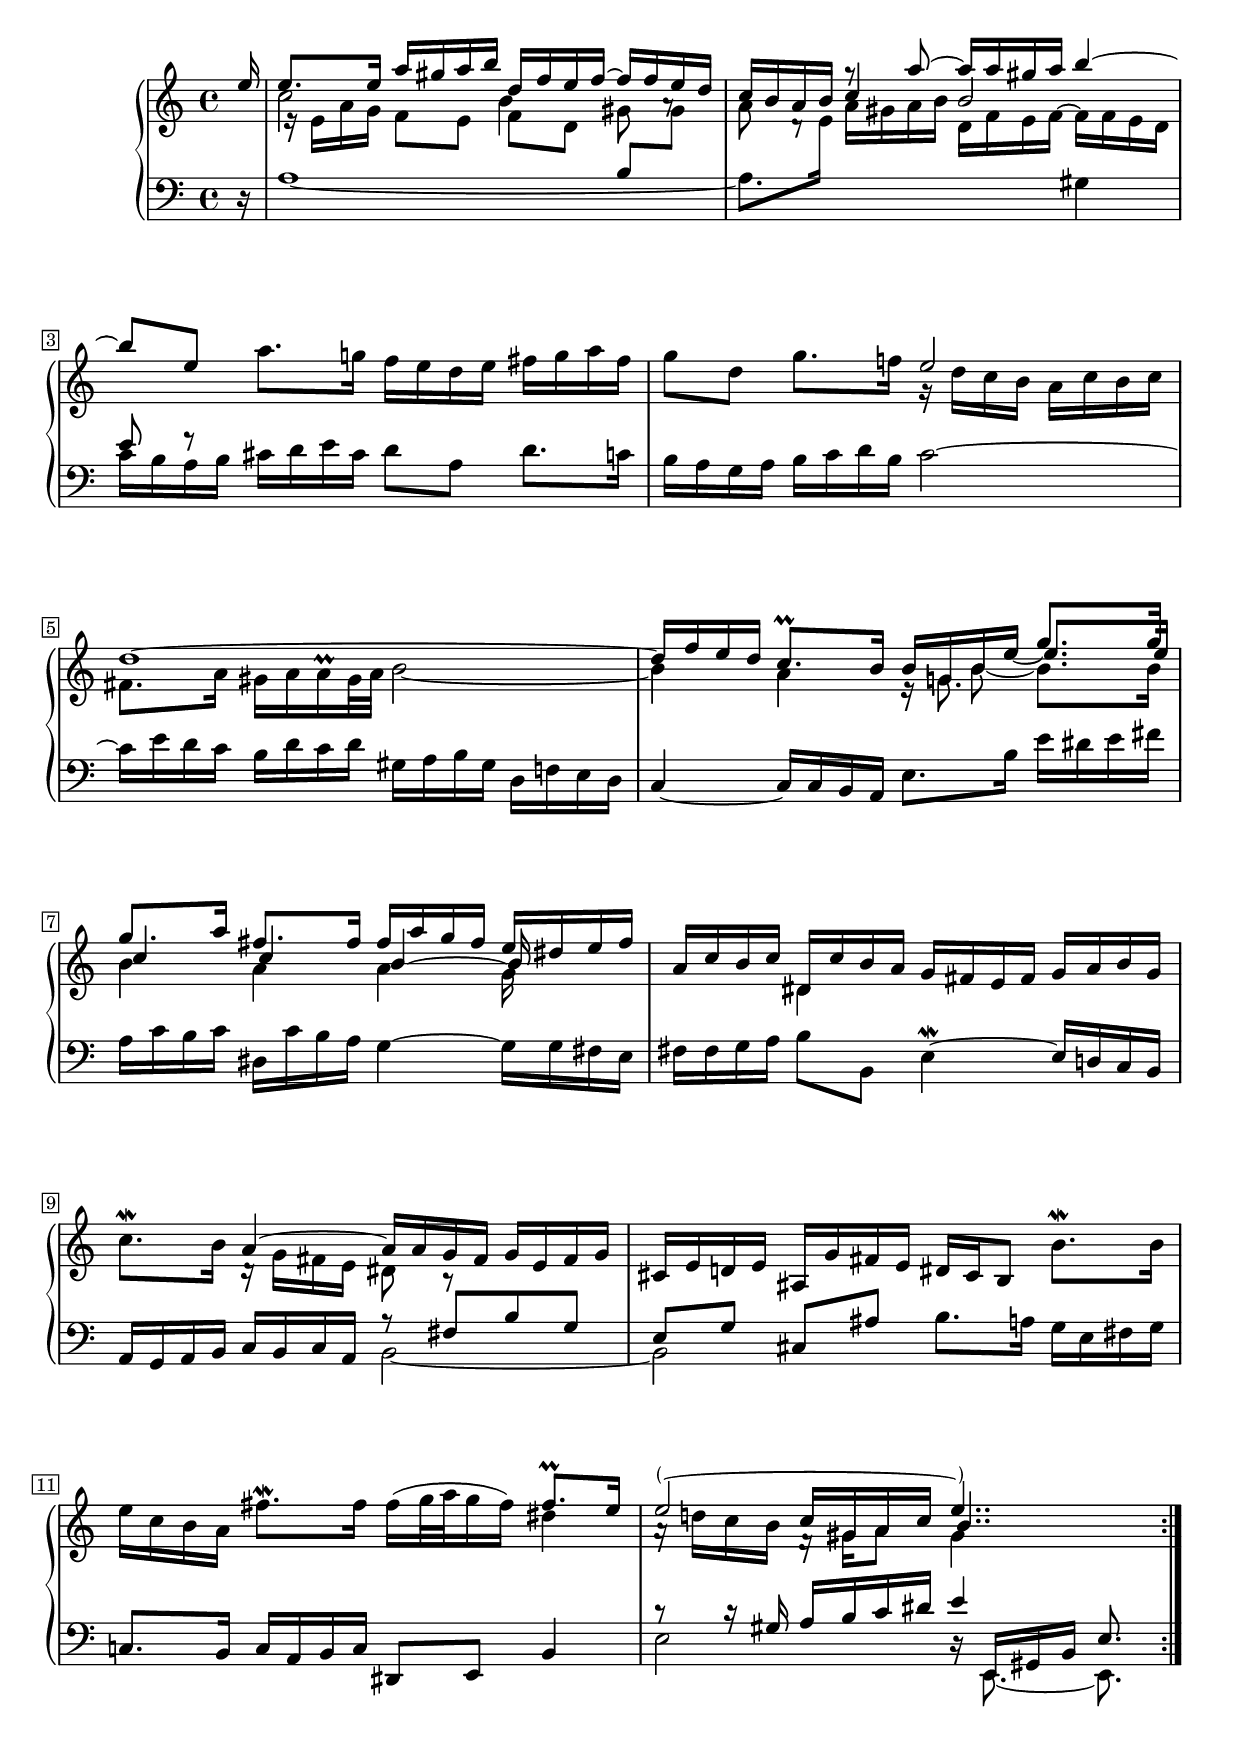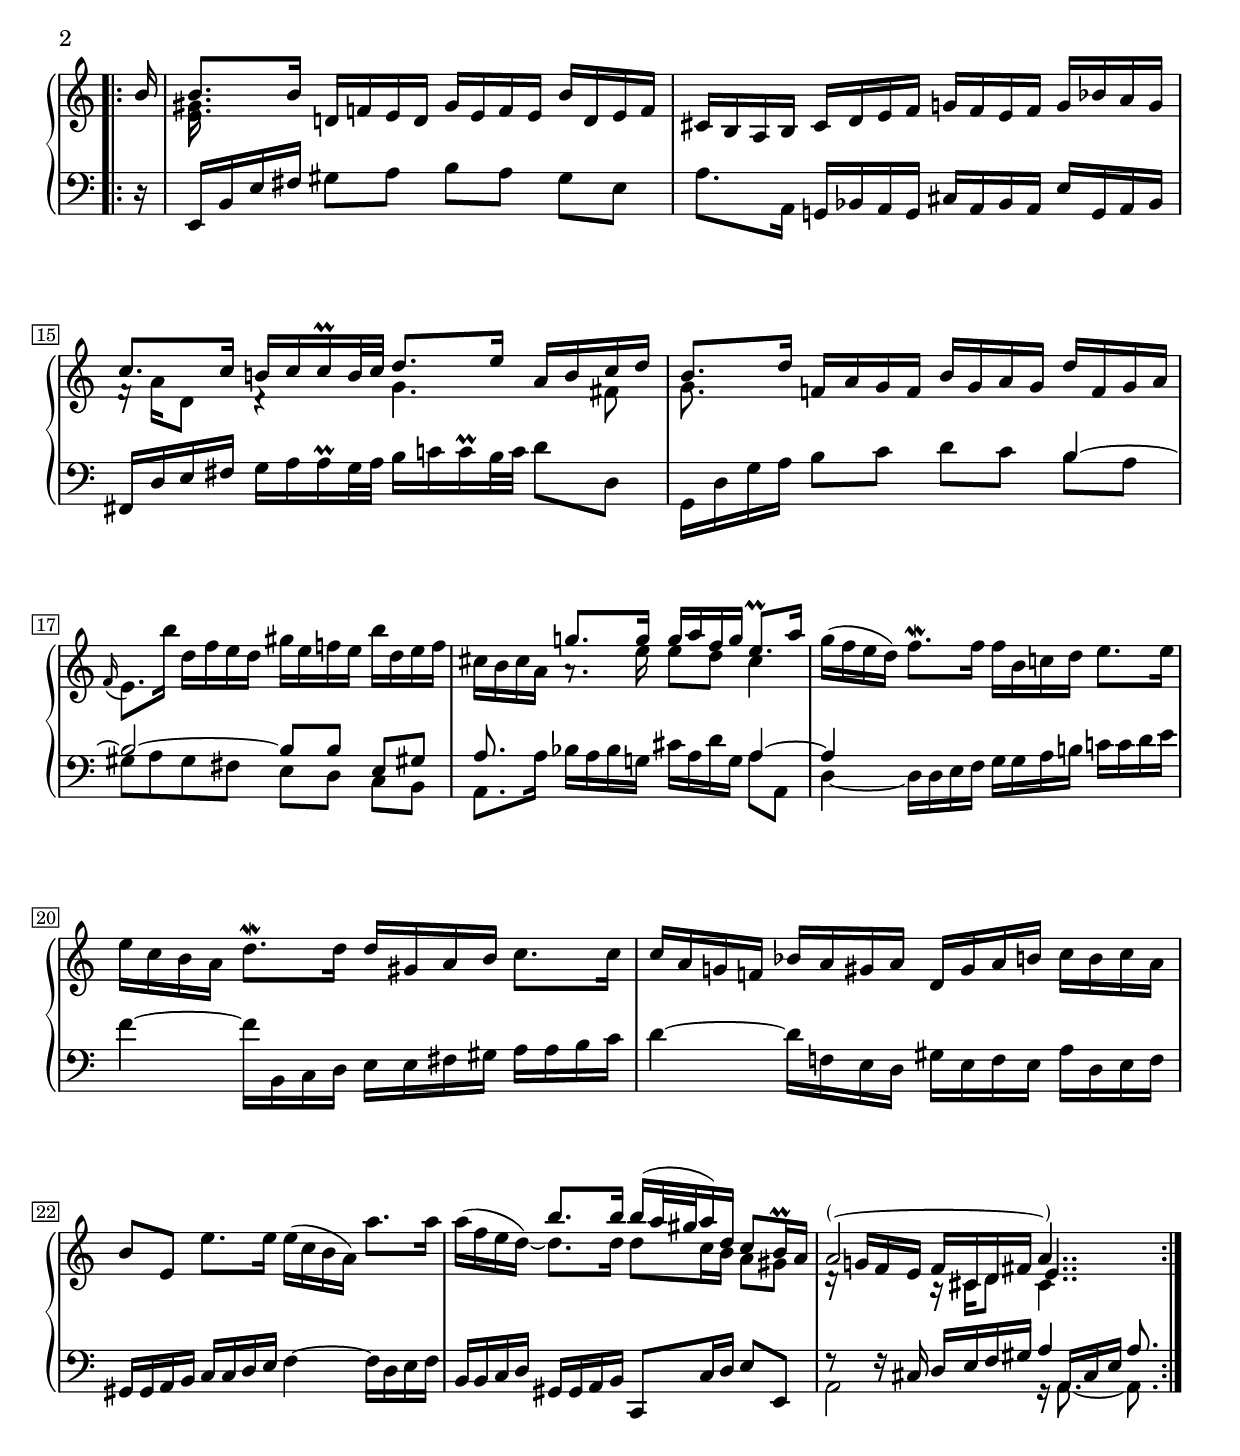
Global = {
  \key a \minor
  \time 4/4
  \include "../../global.ly"
}

Soprano = \context Voice = "one" \relative c'' {
  \voiceOne
  \stemUp\tieUp
  \override MultiMeasureRest.staff-position = #0
  \override Rest.staff-position = #0
  \label #'SuiteIIAllemande
  \repeat volta 2 {
  \partial 16 e16
  %1
  | e8. e16 a gis a b d, f e f~ f f e d
  | c b a b g'8\rest a~ a16 a gis a b4~
  | b8 e, \stemNeutral a8. g!16 f e d e fis g a fis
  | g8 d g8. f!16 \stemUp e2
  %5
  | d1~
  | d16 f e d c8.\prall b16 b g! b e \override Stem.details.beamed-lengths = #'(4.5 4.5 4.5) g8. g16
  | \revert Stem.details.beamed-lengths
    g8. a16 fis8. fis16 fis a g fis e dis e fis
  | a, c b c dis, c' b a g fis e fis g a b g
  | \stemNeutral c8.\mordent b16
    \stemUp
    a4~ a16
    a g fis g e fis g
  %10
  | \stemNeutral cis, e d! e ais, g' fis e dis cis b8 b'8.\mordent b16
  | e16 c b a fis'8.\mordent fis16 fis( g32 a g16 fis) \stemUp fis8.\prall e16
  | \once\override Tie.staff-position = #9
    e2\parenthesize~ e4..
  }
  \pageBreak
  \repeat volta 2 {
  \partial 16 b16
  | b8. b16 d, f e d gis e f e b' d, e f
  | cis b a b cis d e f g f e f g bes a g
  %15
  | \stemUp c8. c16 b! c c\prall b32 c d8. e16 a, b c d
  | b8. d16 f,! a g f b g a g d' f, g a
  | \slurDown\stemNeutral \appoggiatura f16 e8. b''16 d, f e d gis e f e b' d, e f
  | cis b cis a \stemUp g'8. g16 g a f g e8.\prall a16
  | \stemNeutral\slurNeutral g( f e d) f8.\mordent f16 f b, c d e8. e16
  %20
  | e c b a d8.\mordent d16 d gis, a b c8. c16
  | c a g! f! bes a gis a d, gis a b c b c a
  | b8 e, e'8. e16 e( c b a) a'8. a16
  | \stemUp\slurUp s4 b8. b16 b( a32 gis a16) d, c8 b16\prall a
  | \once\override Tie.staff-position = #7 a2\parenthesize~ a4..
  }
}

Alto = \context Voice = "two" \relative c'' {
  \voiceTwo
  \stemDown\tieDown
  \override Rest.staff-position = #0
  \repeat volta 2 {
  \partial 16 s16
  %1
  | c2 \once\override NoteColumn.force-hshift = #-0.7 b4 gis8
    \once\override Voice.Rest.X-offset = #-0.8 a\rest
  | a8 d,8\rest \stemUp c'4 \once\override Stem.length = #4 b2
  | s1
  | s2 \stemDown\tieDown g16\rest d' c b a c b c
  %5
  | fis,8. a16 gis a
    \override Script.Y-offset = #1
    a^\prall
    gis32 a b2~
  | b4 a s8.
    \once\shape #'(((0 . 0) (0 . 0.2) (0 . 0.4) (-0.6 . 0.4))) Tie
    \once\omit Flag \once\omit Stem
    e'16~
    \stemUp \shiftOn e8. e16
  | c4 c \once\override Tie.staff-position = #-0.1 b^~ b16 s8.
  | s4 \stemDown dis, s2
  | s4 d16\rest g fis e dis8 b\rest s4
  %10
  | s1
  | s2. dis'4
  | a16\rest d! c b
    << { c16 gis a c \stemUp \shiftOn b4.. } \\ { f16\rest \stemDown gis a8 gis4 } >>
  }
  \repeat volta 2 {
  \partial 16 s16
  | gis8. s16 s2.
  | s1
  %15
  | \stemDown f16\rest a d,8 d4\rest g4. fis8
  | g8. s16 s2.
  | s1
  | s4 a8.\rest e'16 e8 d cis4
  | s1*4
  %23
  | \slurUp a'16( f e d~) d8. d16 d8 c16 b a8 gis
  | d16\rest \stemUp g! f e
    << { b\rest \stemDown cis d8 cis4.. } \\ { \stemUp f16 cis d fis \shiftOn e4.. } >>
  }
}

Tenor = \context Voice = "three" \relative c' {
  \voiceThree
  \stemUp\tieUp
  \override Rest.staff-position = #0
  \mergeDifferentlyDottedOn
  \repeat volta 2 {
  \partial 16 s16
  %1
  | \change Staff = "upper" \stemDown \once\override Voice.Rest.X-offset = #0.7 e16\rest e a g f8 e
    \once\override NoteColumn.force-hshift = #0 f[ d]
    \change Staff = "lower" \stemUp b \change Staff = "upper" \stemDown\tieDown gis'
  | s4 a16 gis a b d, f e f^~ f f e d
  | \change Staff = "lower" \stemUp e8 f\rest s2. \change Staff = "upper" \stemDown\tieDown
  | s1*2
  %6
  << {
  | \stemDown\tieDown s2 s8 b8~ b8. b16
  } \\ {
  | \mergeDifferentlyDottedOn
    s2 e,16\rest g8.
  } >>
  | b4 a a g16 s8.
  | s1
  | \change Staff = "lower" \stemUp s2 a,8\rest fis b g
  %10
  | e[ g] cis, ais' s2
  | s1
  | c8\rest c16\rest gis a b c dis << { s16 e,, gis b e8. } \\ { \stemUp e'4 } >>
  }
  \repeat volta 2 {
  \partial 16 s16
  | \change Staff = "upper" \stemDown
    e8. s16 s2.
  | \change Staff = "lower" \stemUp
    s1*2
  %16
  | \stemUp\tieUp s2. b4~
  | b2~ b8 b e,[ gis!]
  | a8. s16 s2 a4~
  | a s2.
  | s1*4
  %24
  | f8\rest f16\rest cis d e f gis a4 a8.
  }
}

Bass = \context Voice = "four" \relative c' {
  \voiceFour
  \stemDown\tieDown
  \override MultiMeasureRest.staff-position = #0
  \override Rest.staff-position = #0
  \repeat volta 2 {
  \partial 16 r16
  %1
  | a1~
  | a8. \change Staff = "upper" \stemDown e'16
    s2 \change Staff = "lower" gis,4
  | \stemNeutral\tieNeutral c16 b a b cis d e cis d8 a d8. c16
  | b16 a g a b c d b c2^~
  %5
  | c16 e d c b d c d gis,16 a b gis d f! e d
  | c4~ c16 c b a e'8. b'16 e dis e fis
  | a, c b c dis, c' b a g4~ g16 g fis e
  | fis fis g a b8 b, e4~^\mordent e16 d! c b
  | a g a b c b c a \stemDown\tieDown b2~
  %10
  | b b'8. \stemNeutral a!16 g e fis g
  | c,!8. b16 c a b c dis,8 e b'4
  | \stemDown e2 r16 e,8.~ e
  }
  \repeat volta 2 {
  \partial 16 r16
  | \stemNeutral e b' e fis gis8 a b[ a] gis e
  | a8. a,16 g!16 bes a g cis a bes a e' g, a bes
  %15
  | fis d' e fis g a a^\prall g32 a b16 c c^\prall b32 c d8 d,
  | g,16 d' g a b8 c d[ c] \stemDown b a
  | gis a gis fis e[ d] c b
  | a8. a'16 bes16 a bes g cis a d g, a8 a,
  | d4~ d16 d e f g g a b c c d e
  %20
  | \tieUp \stemNeutral f4~ f16 b,, c d e e fis gis a a b c
  | d4~ d16 f, e d gis e f e a d, e f
  | gis, gis a b c c d e f4~ f16 d e f
  | b, b c d gis, gis a b c,8 c'16 d e8 e,
  | \stemDown\tieDown a2
    << { \stemDown\tieDown g16\rest a8.~ a } \\ { s16 \stemUp a cis e s8. } >>
  }
}

\score {
  \new PianoStaff
  <<
    \accidentalStyle Score.piano
    \context Staff = "upper" <<
      \set Staff.midiInstrument = #"acoustic grand"
      \Global
      \clef treble
      \Soprano
      \Alto
    >>
    \context Staff = "lower" <<
      \set Staff.midiInstrument = #"acoustic grand"
      \Global
      \clef bass
      \Tenor
      \Bass
    >>
  >>
  \header {
    composer = ##f % "Johann Sebastian Bach"
    opus = ##f % "BWV 807"
    title = \markup { "Allemande" }
    subtitle = ##f
  }
  \layout {
    \context {
      \PianoStaff
      \override Parentheses.font-size = #-2
      \override TextScript.font-shape = #'italic
      \override TextScript.font-size = #-1
    }
  }
  \midi {
    \tempo 4 = 100
  }
}
